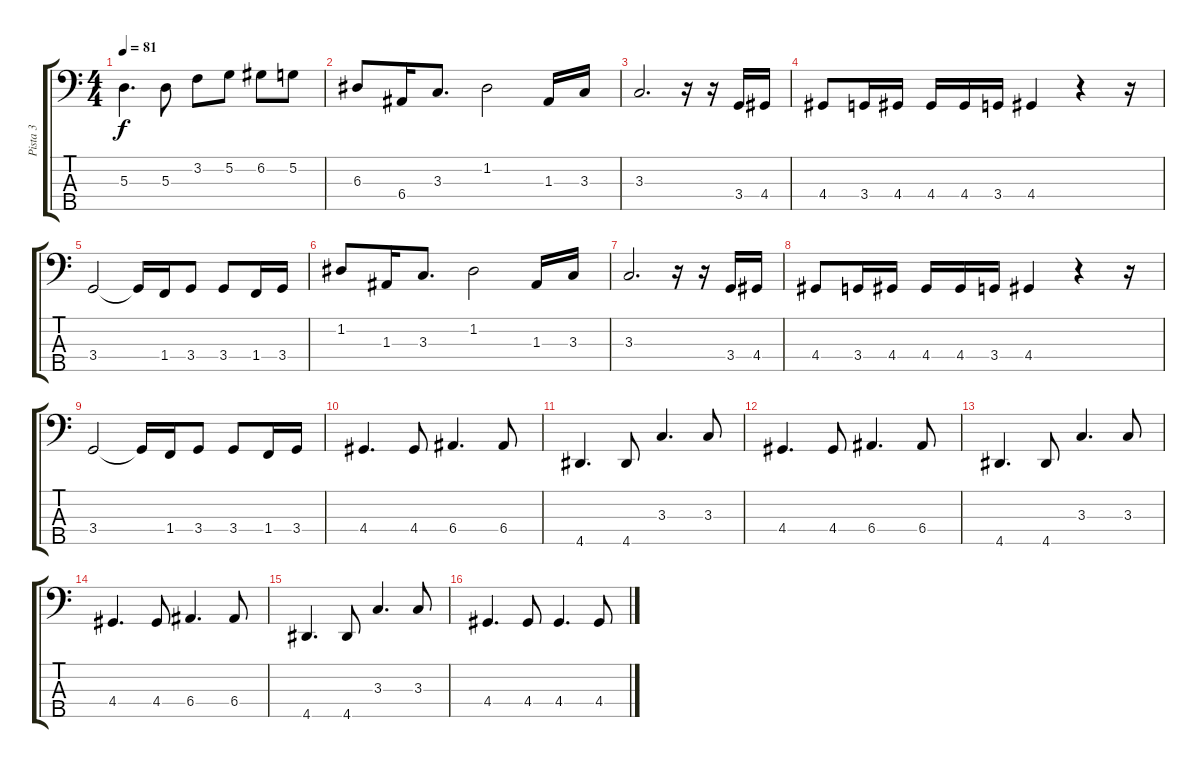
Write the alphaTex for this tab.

\track ("Pista 3" "Pista 3") {instrument electricbassfinger}
\staff {score tabs}
\tuning (G2 D2 A1 E1 B0) {hide}
\ts (4 4)
\tempo 81
\clef f4
\ks c
5.3.4{d dy f} 5.3.8 3.2.8 5.2.8 6.2.8 5.2.8 |
6.3.8 6.4.16 3.3.8{d} 1.2.2 1.3.16 3.3.16 |
3.3.2{d} r.16 r.16 3.4.16 4.4.16 |
4.4.8 3.4.16 4.4.16 4.4.16 4.4.16 3.4.16 4.4.4 r.4 r.16 |
3.4.2 3.4{t}.16 1.4.16 3.4.8 3.4.8 1.4.16 3.4.16 |
1.2.8 1.3.16 3.3.8{d} 1.2.2 1.3.16 3.3.16 |
3.3.2{d} r.16 r.16 3.4.16 4.4.16 |
4.4.8 3.4.16 4.4.16 4.4.16 4.4.16 3.4.16 4.4.4 r.4 r.16 |
3.4.2 3.4{t}.16 1.4.16 3.4.8 3.4.8 1.4.16 3.4.16 |
4.4.4{d} 4.4.8 6.4.4{d} 6.4.8 |
4.5.4{d} 4.5.8 3.3.4{d} 3.3.8 |
4.4.4{d} 4.4.8 6.4.4{d} 6.4.8 |
4.5.4{d} 4.5.8 3.3.4{d} 3.3.8 |
4.4.4{d} 4.4.8 6.4.4{d} 6.4.8 |
4.5.4{d} 4.5.8 3.3.4{d} 3.3.8 |
4.4.4{d} 4.4.8 4.4.4{d} 4.4.8
